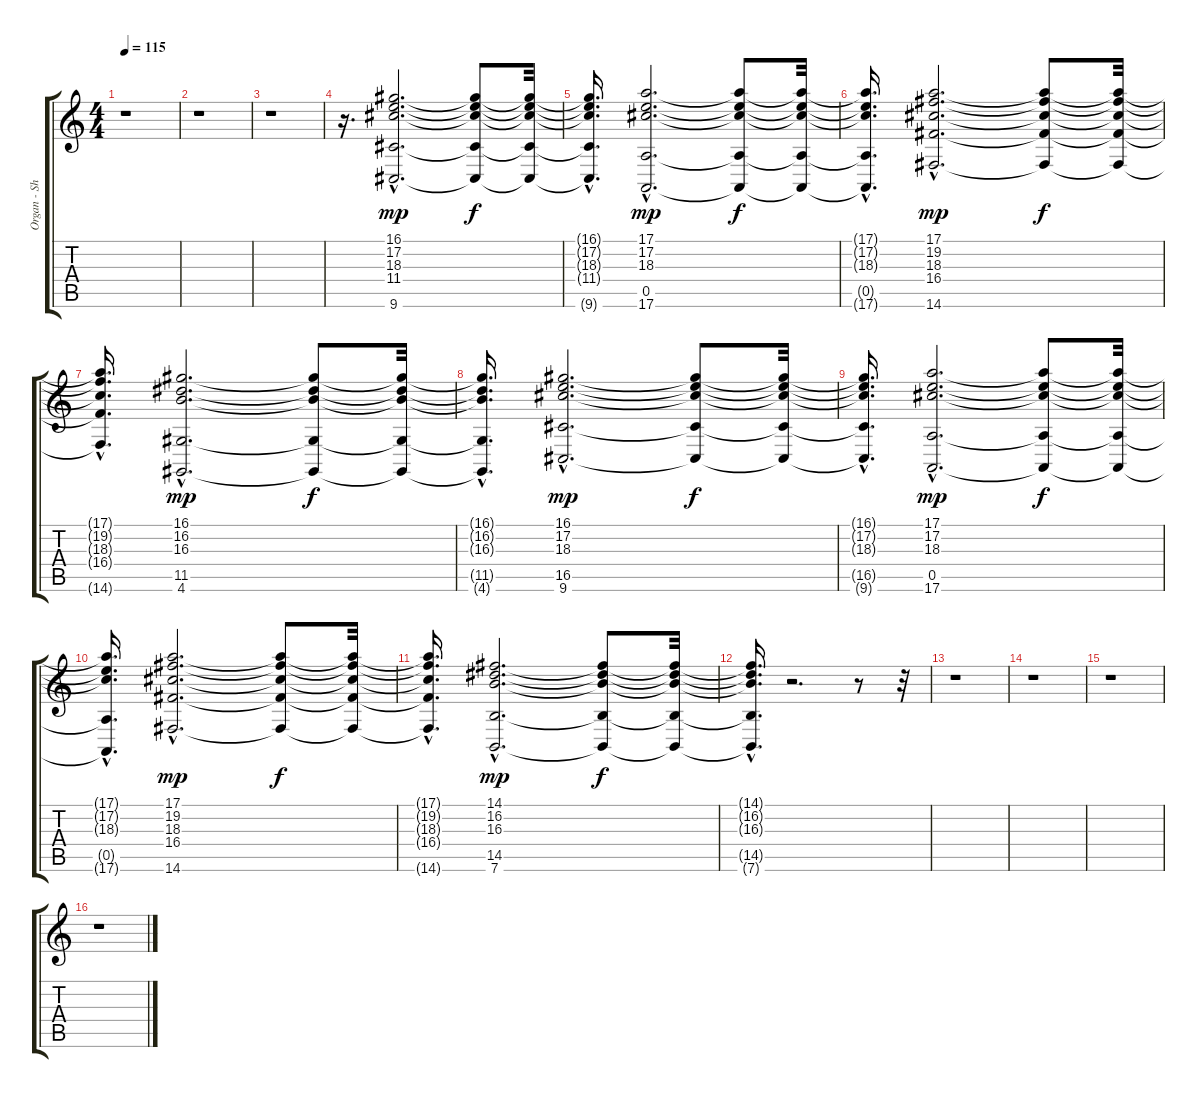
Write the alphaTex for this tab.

\track ("Organ - Sherinian" "Organ - Sh") {instrument percussiveorgan}
\staff {score tabs}
\tuning (E4 B3 G3 D3 A2 E2) {hide}
\ts (4 4)
\tempo 115
\clef g2
\ks c
r.1{dy f} |
r.1 |
r.1 |
r.16{d} (16.1{hac} 17.2{hac} 18.3{hac} 11.4{hac} 9.6{hac}).2{d dy mp} (16.1{t} 17.2{t} 18.3{t} 11.4{t} 9.6{t}).8{dy f} (16.1{t} 17.2{t} 18.3{t} 11.4{t} 9.6{t}).32 |
(16.1{hac t} 17.2{hac t} 18.3{hac t} 11.4{hac t} 9.6{hac t}).16{d} (17.1{hac} 17.2{hac} 18.3{hac} 0.5{hac} 17.6{hac}).2{d dy mp} (17.1{t} 17.2{t} 18.3{t} 0.5{t} 17.6{t}).8{dy f} (17.1{t} 17.2{t} 18.3{t} 0.5{t} 17.6{t}).32 |
(17.1{hac t} 17.2{hac t} 18.3{hac t} 0.5{hac t} 17.6{hac t}).16{d} (17.1{hac} 19.2{hac} 18.3{hac} 16.4{hac} 14.6{hac}).2{d dy mp} (17.1{t} 19.2{t} 18.3{t} 16.4{t} 14.6{t}).8{dy f} (17.1{t} 19.2{t} 18.3{t} 16.4{t} 14.6{t}).32 |
(17.1{hac t} 19.2{hac t} 18.3{hac t} 16.4{hac t} 14.6{hac t}).16{d} (16.1{hac} 16.2{hac} 16.3{hac} 11.5{hac} 4.6{hac}).2{d dy mp} (16.1{t} 16.2{t} 16.3{t} 11.5{t} 4.6{t}).8{dy f} (16.1{t} 16.2{t} 16.3{t} 11.5{t} 4.6{t}).32 |
(16.1{hac t} 16.2{hac t} 16.3{hac t} 11.5{hac t} 4.6{hac t}).16{d} (16.1{hac} 17.2{hac} 18.3{hac} 16.5{hac} 9.6{hac}).2{d dy mp} (16.1{t} 17.2{t} 18.3{t} 16.5{t} 9.6{t}).8{dy f} (16.1{t} 17.2{t} 18.3{t} 16.5{t} 9.6{t}).32 |
(16.1{hac t} 17.2{hac t} 18.3{hac t} 16.5{hac t} 9.6{hac t}).16{d} (17.1{hac} 17.2{hac} 18.3{hac} 0.5{hac} 17.6{hac}).2{d dy mp} (17.1{t} 17.2{t} 18.3{t} 0.5{t} 17.6{t}).8{dy f} (17.1{t} 17.2{t} 18.3{t} 0.5{t} 17.6{t}).32 |
(17.1{hac t} 17.2{hac t} 18.3{hac t} 0.5{hac t} 17.6{hac t}).16{d} (17.1{hac} 19.2{hac} 18.3{hac} 16.4{hac} 14.6{hac}).2{d dy mp} (17.1{t} 19.2{t} 18.3{t} 16.4{t} 14.6{t}).8{dy f} (17.1{t} 19.2{t} 18.3{t} 16.4{t} 14.6{t}).32 |
(17.1{hac t} 19.2{hac t} 18.3{hac t} 16.4{hac t} 14.6{hac t}).16{d} (14.1{hac} 16.2{hac} 16.3{hac} 14.5{hac} 7.6{hac}).2{d dy mp} (14.1{t} 16.2{t} 16.3{t} 14.5{t} 7.6{t}).8{dy f} (14.1{t} 16.2{t} 16.3{t} 14.5{t} 7.6{t}).32 |
(14.1{hac t} 16.2{hac t} 16.3{hac t} 14.5{hac t} 7.6{hac t}).16{d} r.2{d} r.8 r.32 |
r.1 |
r.1 |
r.1 |
r.1
